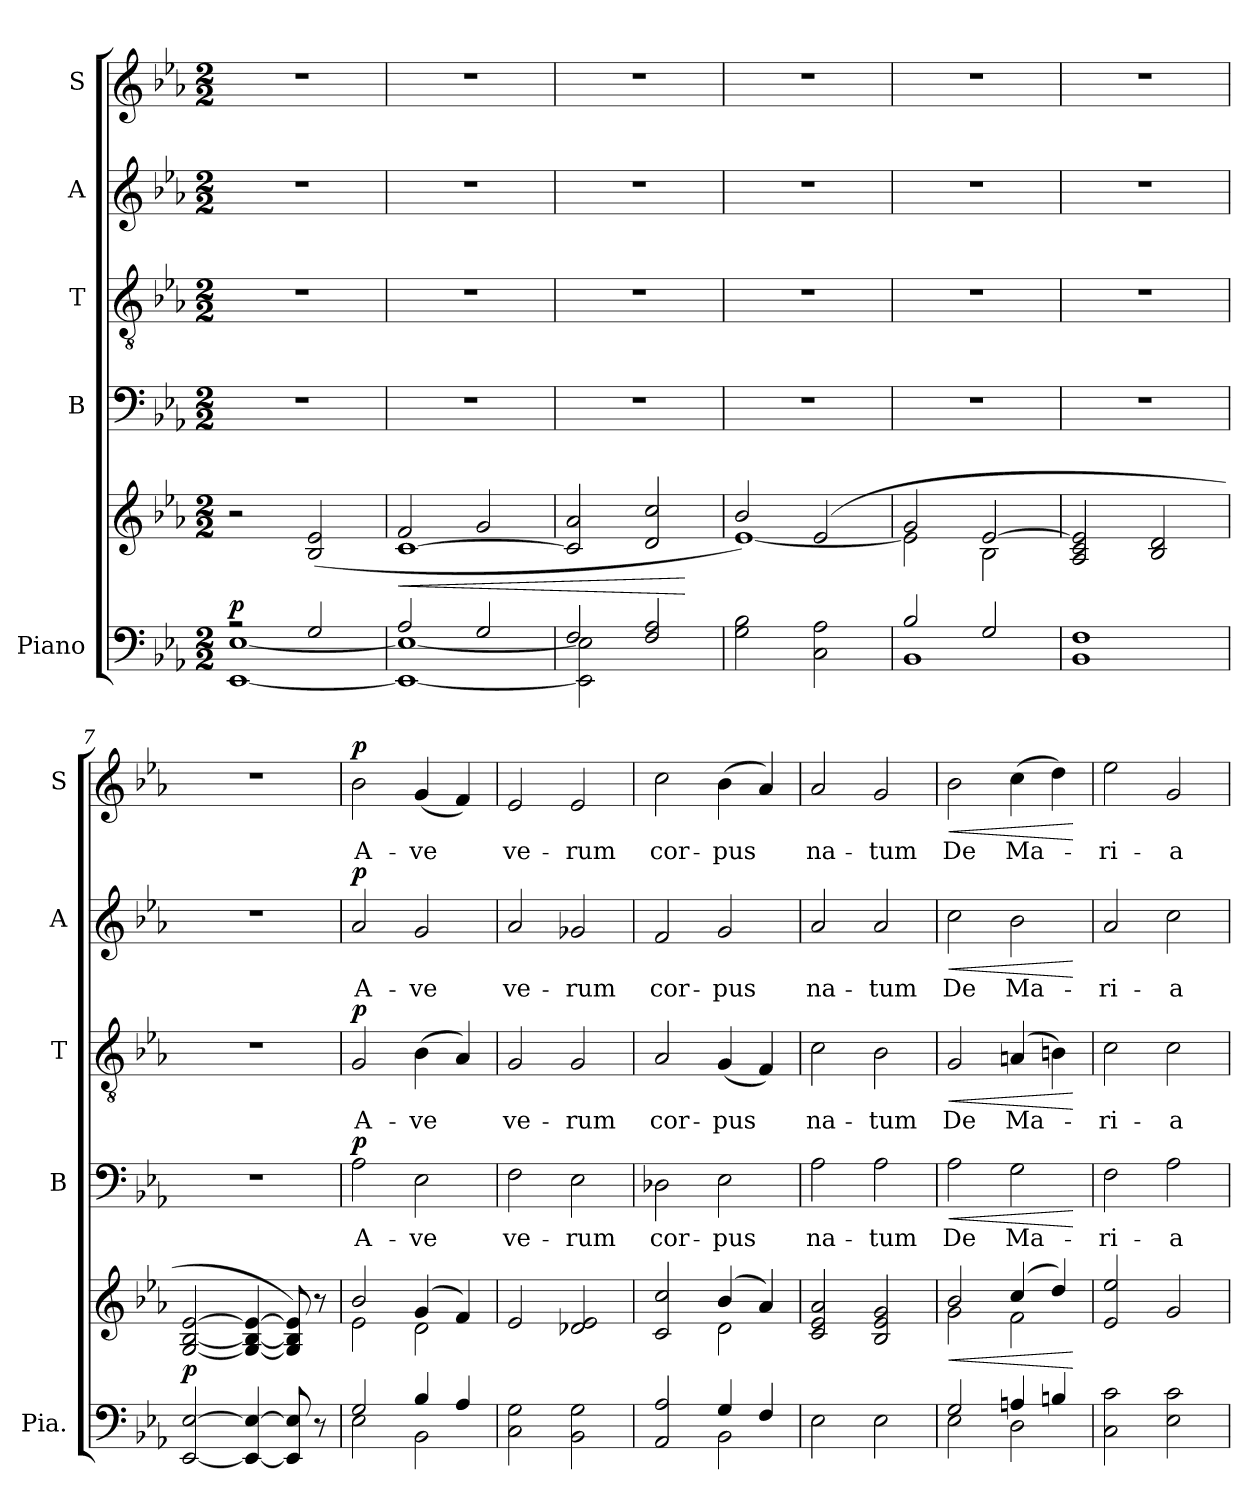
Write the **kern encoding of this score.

**kern	**kern	**dynam	**kern	**text	**dynam	**kern	**text	**dynam	**kern	**text	**dynam	**kern	**text	**dynam
*part5	*part5	*part5	*part4	*part4	*part4	*part3	*part3	*part3	*part2	*part2	*part2	*part1	*part1	*part1
*staff6	*staff5	*staff5/6	*staff4	*staff4	*staff4	*staff3	*staff3	*staff3	*staff2	*staff2	*staff2	*staff1	*staff1	*staff1
*I"Piano	*	*	*I"B	*	*	*I"T	*	*	*I"A	*	*	*I"S	*	*
*I'Pia.	*	*	*I'B	*	*	*I'T	*	*	*I'A	*	*	*I'S	*	*
*clefF4	*clefG2	*	*clefF4	*	*	*clefGv2	*	*	*clefG2	*	*	*clefG2	*	*
*	*	*	*ITrd3c5	*	*	*	*	*	*ITrd3c5	*	*	*	*	*
*k[b-e-a-]	*k[b-e-a-]	*	*k[b-e-]	*	*	*k[b-e-a-]	*	*	*k[b-e-]	*	*	*k[b-e-a-]	*	*
*M2/2	*M2/2	*	*M2/2	*	*	*M2/2	*	*	*M2/2	*	*	*M2/2	*	*
*MM150	*MM150	*	*MM150	*	*	*MM150	*	*	*MM150	*	*	*MM150	*	*
=1	=1	=1	=1	=1	=1	=1	=1	=1	=1	=1	=1	=1	=1	=1
*^	*	*	*	*	*	*	*	*	*	*	*	*	*	*
!	!	!	!LO:DY:a=2	!	!	!	!	!	!	!	!	!	!	!	!
2r	[1EE- [1E-	2r	p	1r	.	.	1r	.	.	1r	.	.	1r	.	.
2G/	.	(2B-/ 2e-/	.	.	.	.	.	.	.	.	.	.	.	.	.
=2	=2	=2	=2	=2	=2	=2	=2	=2	=2	=2	=2	=2	=2	=2	=2
!	!	!	!LO:HP:b	!	!	!	!	!	!	!	!	!	!	!	!
*	*	*^	*	*	*	*	*	*	*	*	*	*	*	*	*
2A-/	1EE-_ 1E-_	[1c	2f/	<	1r	.	.	1r	.	.	1r	.	.	1r	.	.
2G/	.	.	2g/	.	.	.	.	.	.	.	.	.	.	.	.	.
*	*	*v	*v	*	*	*	*	*	*	*	*	*	*	*	*	*
=3	=3	=3	=3	=3	=3	=3	=3	=3	=3	=3	=3	=3	=3	=3	=3
2F/	2EE-\] 2E-\]	2c/] 2a-/	.	1r	.	.	1r	.	.	1r	.	.	1r	.	.
2F/ 2A-/	2ryy	2d/ 2cc/	.	.	.	.	.	.	.	.	.	.	.	.	.
*v	*v	*	*	*	*	*	*	*	*	*	*	*	*	*	*
.	.	[	.	.	.	.	.	.	.	.	.	.	.	.
=4	=4	=4	=4	=4	=4	=4	=4	=4	=4	=4	=4	=4	=4	=4
*	*^	*	*	*	*	*	*	*	*	*	*	*	*	*
2G\ 2B-\	2b-/)	[1e-	.	1r	.	.	1r	.	.	1r	.	.	1r	.	.
2C\ 2A-\	(2e-/	.	.	.	.	.	.	.	.	.	.	.	.	.	.
=5	=5	=5	=5	=5	=5	=5	=5	=5	=5	=5	=5	=5	=5	=5	=5
*^	*	*	*	*	*	*	*	*	*	*	*	*	*	*	*
2B-/	1BB-	2g/	2e-\]	.	1r	.	.	1r	.	.	1r	.	.	1r	.	.
2G/	.	[2e-/	2B-\	.	.	.	.	.	.	.	.	.	.	.	.	.
*	*	*v	*v	*	*	*	*	*	*	*	*	*	*	*	*	*
=6	=6	=6	=6	=6	=6	=6	=6	=6	=6	=6	=6	=6	=6	=6	=6
1F	1BB-	2A-/ 2c/ 2e-/]	.	1r	.	.	1r	.	.	1r	.	.	1r	.	.
.	.	2B-/ 2d/	.	.	.	.	.	.	.	.	.	.	.	.	.
*v	*v	*	*	*	*	*	*	*	*	*	*	*	*	*	*
=7	=7	=7	=7	=7	=7	=7	=7	=7	=7	=7	=7	=7	=7	=7
!	!	!LO:DY:a=2	!	!	!	!	!	!	!	!	!	!	!	!
[2EE-/ [2E-/	[2G/ [2B-/ [2e-/	p	1r	.	.	1r	.	.	1r	.	.	1r	.	.
4EE-/_ 4E-/_	4G/_ 4B-/_ 4e-/_	.	.	.	.	.	.	.	.	.	.	.	.	.
8EE-/] 8E-/]	8G/] 8B-/] 8e-/])	.	.	.	.	.	.	.	.	.	.	.	.	.
8r	8r	.	.	.	.	.	.	.	.	.	.	.	.	.
=8	=8	=8	=8	=8	=8	=8	=8	=8	=8	=8	=8	=8	=8	=8
*^	*^	*	*	*	*	*	*	*	*	*	*	*	*	*
!	!	!	!	!	!	!	!LO:DY:a	!	!	!LO:DY:a	!	!	!LO:DY:a	!	!	!LO:DY:a
2G/	2E-\	2b-/	2e-\	.	2E-\	A-	p	2G/	A-	p	2e-/	A-	p	2b-\	A-	p
4B-/	2BB-\	(4g/	2d\	.	2BB-\	-ve	.	(4B-\	-ve	.	2d/	-ve	.	(4g/	-ve	.
4A-/	.	4f/)	.	.	.	.	.	4A-/)	.	.	.	.	.	4f/)	.	.
*v	*v	*	*	*	*	*	*	*	*	*	*	*	*	*	*	*
*	*v	*v	*	*	*	*	*	*	*	*	*	*	*	*	*
=9	=9	=9	=9	=9	=9	=9	=9	=9	=9	=9	=9	=9	=9	=9
2C\ 2G\	2e-/	.	2C\	ve-	.	2G/	ve-	.	2e-/	ve-	.	2e-/	ve-	.
2BB-\ 2G\	2d-X/ 2e-/	.	2BB-\	-rum	.	2G/	-rum	.	2d-X/	-rum	.	2e-/	-rum	.
=10	=10	=10	=10	=10	=10	=10	=10	=10	=10	=10	=10	=10	=10	=10
*^	*^	*	*	*	*	*	*	*	*	*	*	*	*	*
2AA-/ 2A-/	2ryy	2c/ 2cc/	2ryy	.	2AA-X\	cor-	.	2A-/	cor-	.	2c/	cor-	.	2cc\	cor-	.
4G/	2BB-\	(4b-/	2d\	.	2BB-\	-pus	.	(4G/	-pus	.	2d/	-pus	.	(4b-\	-pus	.
4F/	.	4a-/)	.	.	.	.	.	4F/)	.	.	.	.	.	4a-/)	.	.
*v	*v	*	*	*	*	*	*	*	*	*	*	*	*	*	*	*
*	*v	*v	*	*	*	*	*	*	*	*	*	*	*	*	*
!!LO:LB:g=z
=11	=11	=11	=11	=11	=11	=11	=11	=11	=11	=11	=11	=11	=11	=11
2E-\	2c/ 2e-/ 2a-/	.	2E-\	na-	.	2c\	na-	.	2e-/	na-	.	2a-/	na-	.
2E-\	2B-/ 2e-/ 2g/	.	2E-\	-tum	.	2B-\	-tum	.	2e-/	-tum	.	2g/	-tum	.
=12	=12	=12	=12	=12	=12	=12	=12	=12	=12	=12	=12	=12	=12	=12
*^	*	*	*	*	*	*	*	*	*	*	*	*	*	*
!	!	!	!LO:HP:b	!	!	!LO:HP:b	!	!	!LO:HP:b	!	!	!LO:HP:b	!	!	!LO:HP:b
*	*	*^	*	*	*	*	*	*	*	*	*	*	*	*	*
2G/	2E-\	2b-/	2g\	<	2E-\	De	<	2G/	De	<	2g\	De	<	2b-\	De	<
4An/	2D\	(4cc/	2f\	.	2D\	Ma-	.	(4An/	Ma-	.	2f\	Ma-	.	(4cc\	Ma-	.
4Bn/	.	4dd/)	.	.	.	.	.	4Bn\)	.	.	.	.	.	4dd\)	.	.
*v	*v	*	*	*	*	*	*	*	*	*	*	*	*	*	*	*
*	*v	*v	*	*	*	*	*	*	*	*	*	*	*	*	*
.	.	[	.	.	[	.	.	[	.	.	[	.	.	[
=13	=13	=13	=13	=13	=13	=13	=13	=13	=13	=13	=13	=13	=13	=13
2C\ 2c\	2e-/ 2ee-/	.	2C\	-ri-	.	2c\	-ri-	.	2e-/	-ri-	.	2ee-\	-ri-	.
2E-\ 2c\	2g/	.	2E-\	-a	.	2c\	-a	.	2g\	-a	.	2g/	-a	.
=	=	=	=	=	=	=	=	=	=	=	=	=	=	=
*-	*-	*-	*-	*-	*-	*-	*-	*-	*-	*-	*-	*-	*-	*-
